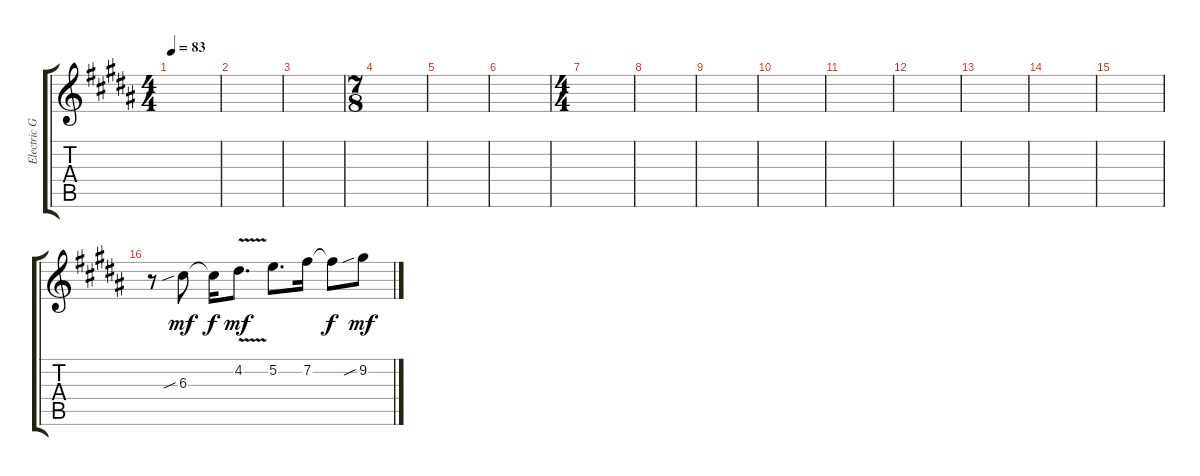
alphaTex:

\track ("Electric Guitar I - John Petrucci" "Electric G") {instrument distortionguitar}
\staff {score tabs}
\tuning (E4 B3 G3 D3 A2 E2) {hide}
\ts (4 4)
\tempo 83
\clef g2
\ks b
|
|
|
\ts (7 8)
|
|
|
\ts (4 4)
|
|
|
|
|
|
|
|
|
r.8{volume 11 balance 0} 6.3{sib}.8{dy mf} 6.3{t}.16{dy f} 4.2{v}.8{d dy mf} 5.2.8{d} 7.2.16 7.2{t}.8{dy f} 9.2{sib}.8{dy mf}
